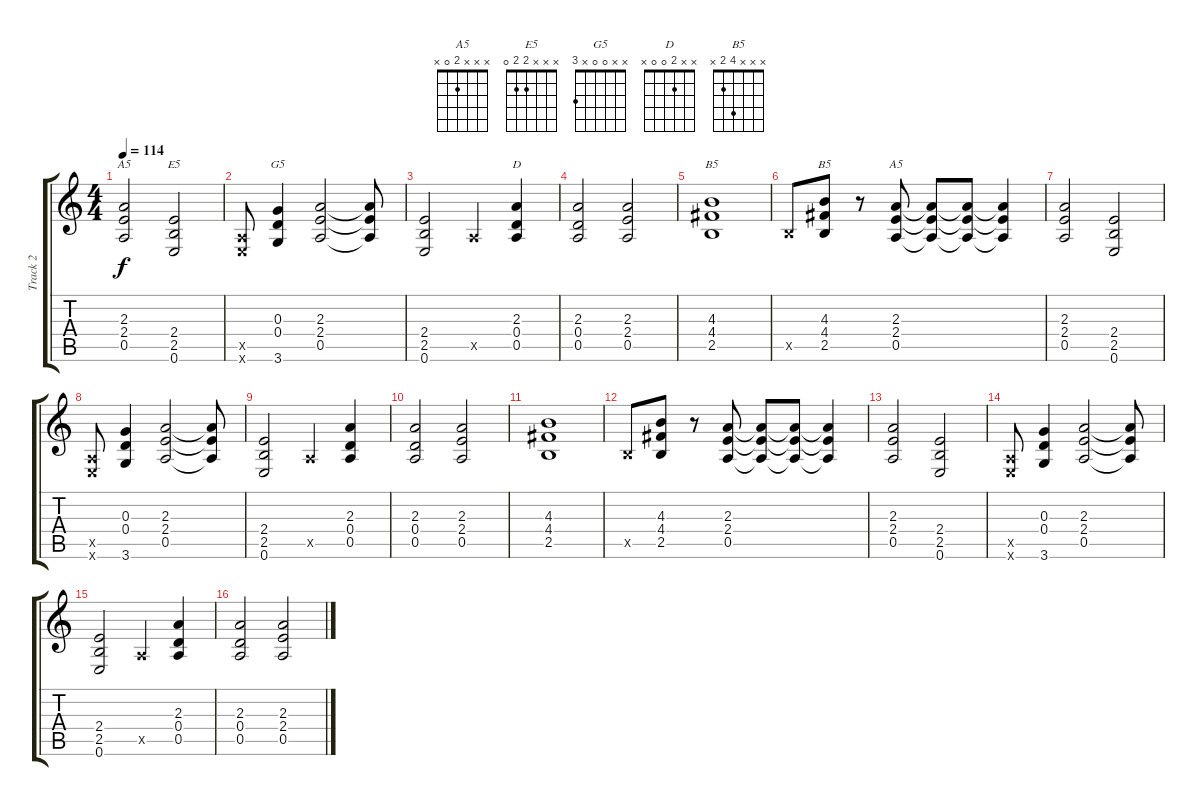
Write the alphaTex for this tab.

\track ("Track 2" "Track 2") {instrument distortionguitar}
\staff {score tabs}
\tuning (E4 B3 G3 D3 A2 E2) {hide}
\chord ("A5" x x 2 2 0 x)
\chord ("E5" x x x 2 2 0)
\chord ("G5" x x 0 0 x 3)
\chord ("D" x x 2 0 0 x)
\chord ("B5" x x 4 4 2 x)
\chord ("B5" x x x 4 2 x)
\chord ("A5" x x x 2 0 x)
\ts (4 4)
\tempo 114
\clef g2
\ks c
(2.3 2.4 0.5).2{ch "A5" dy f instrument distortionguitar} (2.4 2.5 0.6).2{ch "E5"} |
(0.5{x} 0.6{x}).8 (0.3 0.4 3.6).4{ch "G5"} (2.3 2.4 0.5).2 (2.3{t} 2.4{t} 0.5{t}).8 |
(2.4 2.5 0.6).2 0.5{x}.4 (2.3 0.4 0.5).4{ch "D"} |
(2.3 0.4 0.5).2 (2.3 2.4 0.5).2 |
(4.3 4.4 2.5).1{ch "B5"} |
2.5{x}.8 (4.3 4.4 2.5).8{ch "B5"} r.8 (2.3 2.4 0.5).8{ch "A5"} (2.3{t} 2.4{t} 0.5{t}).8 (2.3{t} 2.4{t} 0.5{t}).8 (2.3{t} 2.4{t} 0.5{t}).4 |
(2.3 2.4 0.5).2 (2.4 2.5 0.6).2 |
(0.5{x} 0.6{x}).8 (0.3 0.4 3.6).4 (2.3 2.4 0.5).2 (2.3{t} 2.4{t} 0.5{t}).8 |
(2.4 2.5 0.6).2 0.5{x}.4 (2.3 0.4 0.5).4 |
(2.3 0.4 0.5).2 (2.3 2.4 0.5).2 |
(4.3 4.4 2.5).1 |
2.5{x}.8 (4.3 4.4 2.5).8 r.8 (2.3 2.4 0.5).8 (2.3{t} 2.4{t} 0.5{t}).8 (2.3{t} 2.4{t} 0.5{t}).8 (2.3{t} 2.4{t} 0.5{t}).4 |
(2.3 2.4 0.5).2 (2.4 2.5 0.6).2 |
(0.5{x} 0.6{x}).8 (0.3 0.4 3.6).4 (2.3 2.4 0.5).2 (2.3{t} 2.4{t} 0.5{t}).8 |
(2.4 2.5 0.6).2 0.5{x}.4 (2.3 0.4 0.5).4 |
(2.3 0.4 0.5).2 (2.3 2.4 0.5).2
